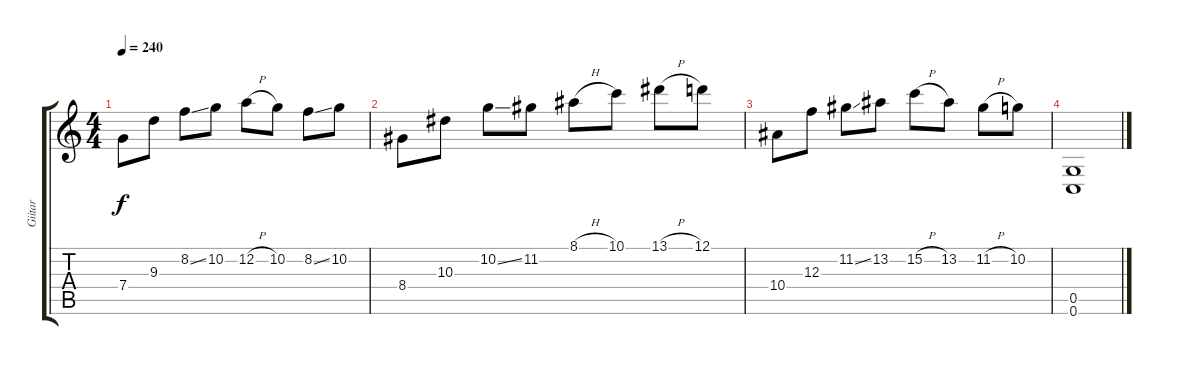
\track ("Giitar" "Giitar") {instrument electricguitarclean}
\staff {score tabs}
\tuning (D4 A3 F3 C3 G2 C2) {hide}
\ts (4 4)
\tempo 240
\clef g2
\ks c
7.4.8{dy f} 9.3.8 8.2{ss}.8 10.2.8 12.2{h}.8 10.2.8 8.2{ss}.8 10.2.8 |
8.4.8 10.3.8 10.2{ss}.8 11.2.8 8.1{h}.8 10.1.8 13.1{h}.8 12.1.8 |
10.4.8 12.3.8 11.2{ss}.8 13.2.8 15.2{h}.8 13.2.8 11.2{h}.8 10.2.8 |
(0.5 0.6).1
